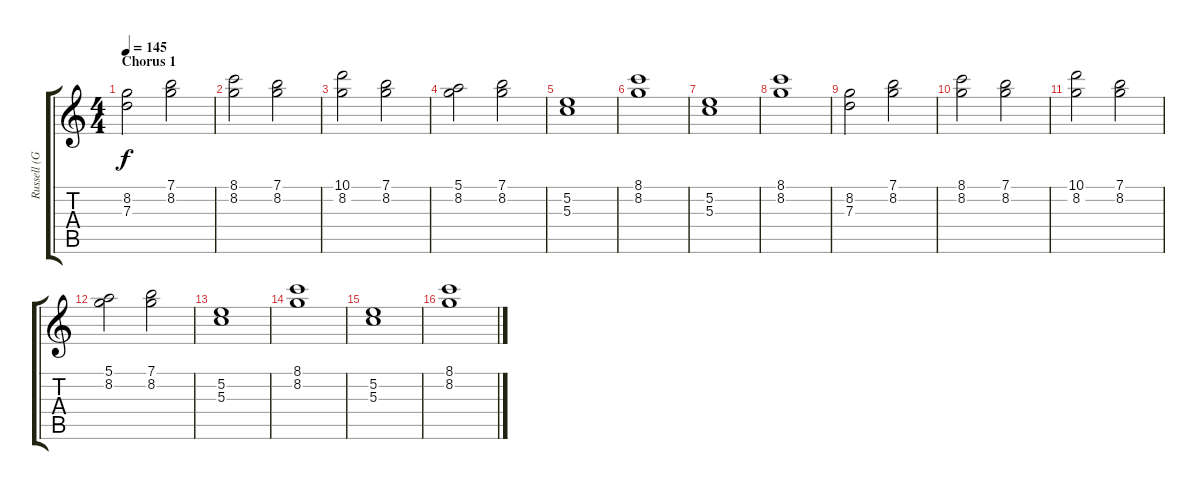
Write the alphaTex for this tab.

\track ("Russell (Guitar 1)" "Russell (G") {instrument electricguitarjazz}
\staff {score tabs}
\tuning (E4 B3 G3 D3 A2 E2) {hide}
\ts (4 4)
\section ("" "Chorus 1")
\tempo 145
\clef g2
\ks c
(8.2 7.3).2{dy f} (7.1 8.2).2 |
(8.1 8.2).2 (7.1 8.2).2 |
(10.1 8.2).2 (7.1 8.2).2 |
(5.1 8.2).2 (7.1 8.2).2 |
(5.2 5.3).1 |
(8.1 8.2).1 |
(5.2 5.3).1 |
(8.1 8.2).1 |
(8.2 7.3).2 (7.1 8.2).2 |
(8.1 8.2).2 (7.1 8.2).2 |
(10.1 8.2).2 (7.1 8.2).2 |
(5.1 8.2).2 (7.1 8.2).2 |
(5.2 5.3).1 |
(8.1 8.2).1 |
(5.2 5.3).1 |
(8.1 8.2).1
